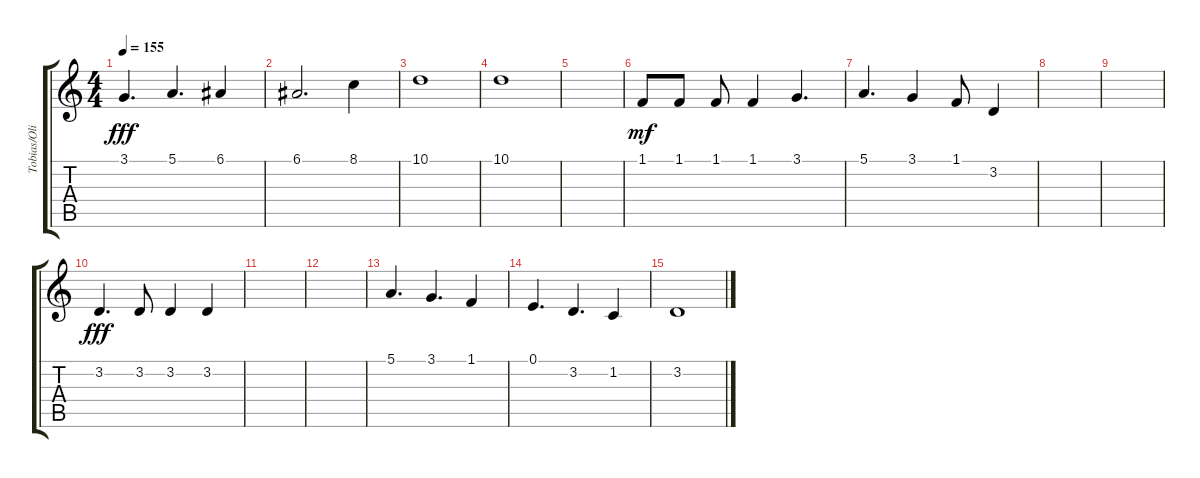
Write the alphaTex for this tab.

\track ("Tobias/Oliver" "Tobias/Oli") {instrument lead2sawtooth}
\staff {score tabs}
\tuning (E4 B3 G3 D3 A2 E2) {hide}
\ts (4 4)
\tempo 155
\clef g2
\ks c
3.1.4{d dy fff} 5.1.4{d} 6.1.4 |
6.1.2{d} 8.1.4 |
10.1.1 |
10.1.1 |
|
1.1.8{dy mf} 1.1.8 1.1.8 1.1.4 3.1.4{d} |
5.1.4{d} 3.1.4 1.1.8 3.2.4 |
|
|
3.2.4{d dy fff} 3.2.8 3.2.4 3.2.4 |
|
|
5.1.4{d} 3.1.4{d} 1.1.4 |
0.1.4{d} 3.2.4{d} 1.2.4 |
3.2.1
